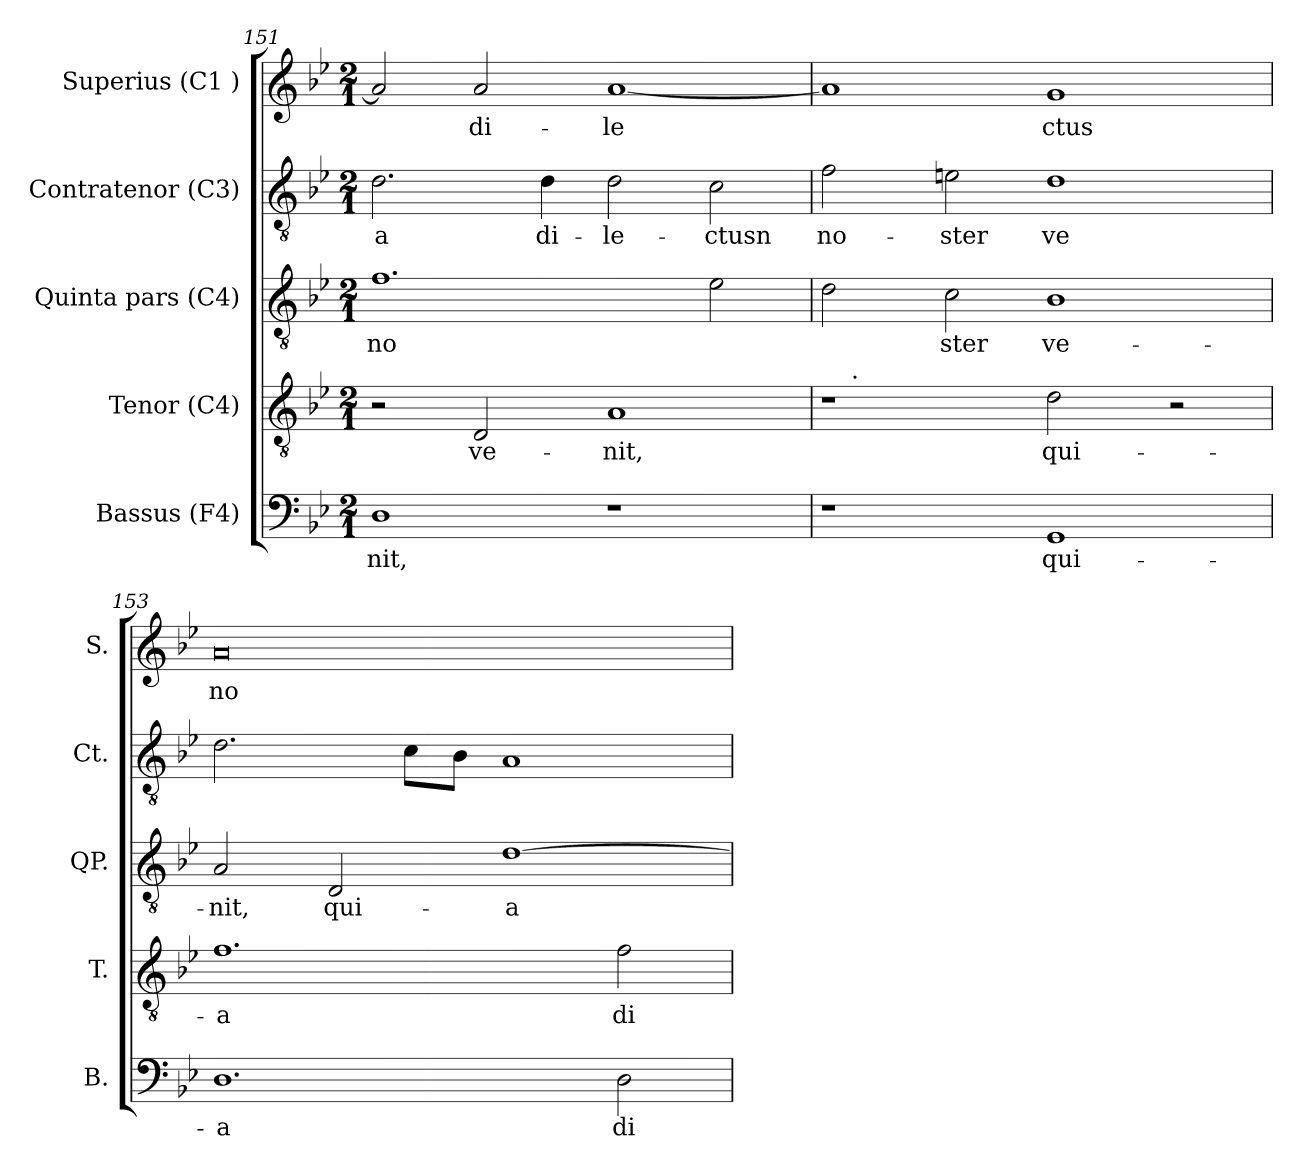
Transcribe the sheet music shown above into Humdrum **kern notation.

**kern	**text	**kern	**text	**kern	**text	**kern	**text	**kern	**text
*part5	*part5	*part4	*part4	*part3	*part3	*part2	*part2	*part1	*part1
*staff5	*staff5	*staff4	*staff4	*staff3	*staff3	*staff2	*staff2	*staff1	*staff1
*I"Bassus (F4)	*	*I"Tenor (C4)	*	*I"Quinta pars (C4)	*	*I"Contratenor (C3)	*	*I"Superius (C1 )	*
*I'B.	*	*I'T.	*	*I'QP.	*	*I'Ct.	*	*I'S.	*
!!LO:PB:g=z
*clefF4	*	*clefGv2	*	*clefGv2	*	*clefGv2	*	*clefG2	*
*k[b-e-]	*	*k[b-e-]	*	*k[b-e-]	*	*k[b-e-]	*	*k[b-e-]	*
*B-:	*	*B-:	*	*B-:	*	*B-:	*	*B-:	*
*M2/1	*	*M2/1	*	*M2/1	*	*M2/1	*	*M2/1	*
=151	=151	=151	=151	=151	=151	=151	=151	=151	=151
!	!LO:LY:b:cj	!	!	!	!LO:LY:b:cj	!	!LO:LY:b:cj	!	!LO:LY:b:cj
1D	-nit,	2r	.	1.f	no-	2.d\	-a	2a/]	.
!	!	!	!LO:LY:b:cj	!	!	!	!	!	!LO:LY:b:cj
.	.	2D/	ve-	.	.	.	.	2a/	di-
!	!	!	!	!	!	!	!LO:LY:b:cj	!	!
.	.	.	.	.	.	4d\	di-	.	.
!	!	!	!LO:LY:b:cj	!	!	!	!LO:LY:b:cj	!	!LO:LY:b:cj
1r	.	1A	-nit,	.	.	2d\	-le-	[<1a	-le-
!	!	!	!	!	!LO:LY:b:cj	!	!LO:LY:b:cj	!	!
.	.	.	.	2e-\	--	2c\	-ctusn	.	.
=152	=152	=152	=152	=152	=152	=152	=152	=152	=152
!	!	!	!	!	!LO:LY:b:cj	!	!LO:LY:b:cj	!	!LO:LY:b:cj
*	*	*^	*	*	*	*	*	*	*
1r	.	1r	16ryy	.	2d\	--	2f\	no-	1a]	--
!	!	!	!LO:TX:a:t=.	!	!	!	!	!	!	!
.	.	.	1ryy	.	.	.	.	.	.	.
!	!	!	!	!	!	!LO:LY:b:cj	!	!LO:LY:b:cj	!	!
.	.	.	.	.	2c\	-ster	2e\	-ster	.	.
!	!LO:LY:b:cj	!	!	!LO:LY:b:cj	!	!LO:LY:b:cj	!	!LO:LY:b:cj	!	!LO:LY:b:cj
1GG	qui-	2d\	.	qui-	1B-	ve-	1d	ve-	1g	-ctus
.	.	.	2...ryy	.	.	.	.	.	.	.
.	.	2r	.	.	.	.	.	.	.	.
=153	=153	=153	=153	=153	=153	=153	=153	=153	=153	=153
!	!LO:LY:b:cj	!	!	!LO:LY:b:cj	!	!LO:LY:b:cj	!	!LO:LY:b:cj	!	!LO:LY:b:cj
*	*	*v	*v	*	*	*	*	*	*	*
1.D	-a	1.f	-a	2A/	-nit,	2.d\	--	0a	no-
!	!	!	!	!	!LO:LY:b:cj	!	!	!	!
.	.	.	.	2D/	qui-	.	.	.	.
!	!	!	!	!	!	!	!LO:LY:b:cj	!	!
.	.	.	.	.	.	8c\L	--	.	.
!	!	!	!	!	!	!	!LO:LY:b:cj	!	!
.	.	.	.	.	.	8B-\J	--	.	.
!	!	!	!	!	!LO:LY:b:cj	!	!LO:LY:b:cj	!	!
.	.	.	.	[>1d	-a	1A	--	.	.
!	!LO:LY:b:cj	!	!LO:LY:b:cj	!	!	!	!	!	!
2D\	di-	2f\	di-	.	.	.	.	.	.
=	=	=	=	=	=	=	=	=	=
*-	*-	*-	*-	*-	*-	*-	*-	*-	*-
